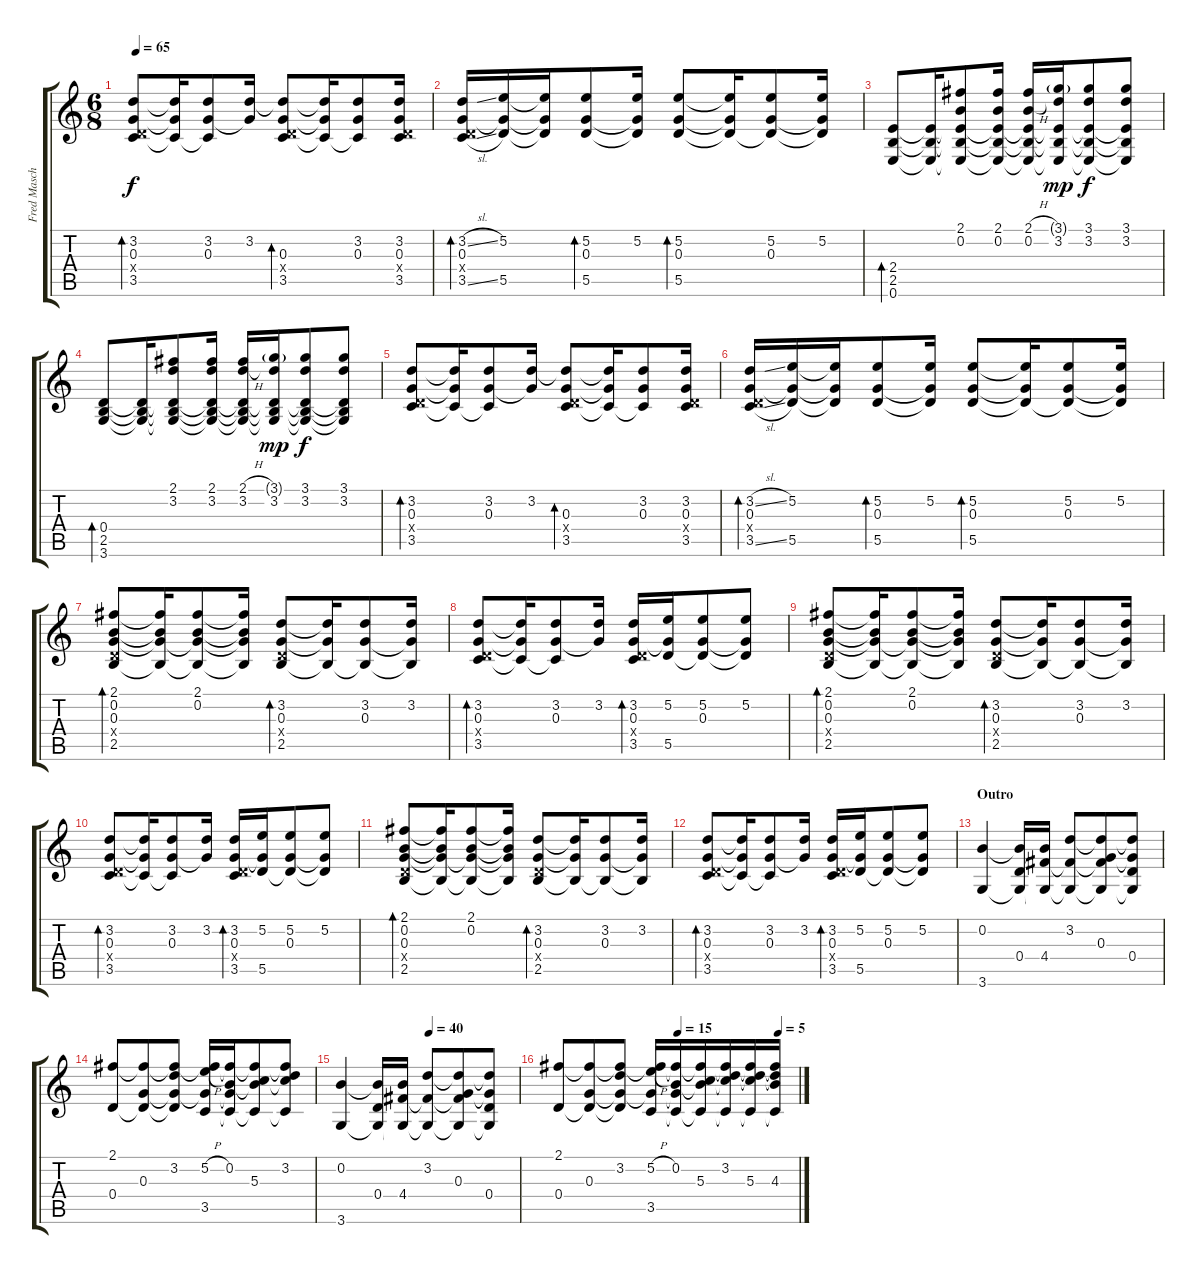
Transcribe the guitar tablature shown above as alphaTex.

\track ("Fred Mascherino (Acoustic Guitar)" "Fred Masch") {instrument acousticguitarsteel}
\staff {score tabs}
\tuning (E4 B3 G3 D3 A2 E2) {hide}
\ts (6 8)
\tempo 65
\clef g2
\ks c
(3.2 0.3 0.4{x} 3.5).8{bd 60 dy f} (3.2{t} 0.3{t} 3.5{t}).16 (3.2 0.3 3.5{t}).8 (3.2 0.3{t}).16 (3.2{t} 0.3 0.4{x} 3.5).8{bd 30} (3.2{t} 0.3{t} 3.5{t}).16 (3.2 0.3 3.5{t}).8 (3.2 0.3 0.4{x} 3.5).16 |
(3.2{sl} 0.3 0.4{x} 3.5{sl}).16{bd 30} (5.2 0.3{t} 5.5).16 (5.2{t} 0.3{t} 5.5{t}).16 (5.2 0.3 5.5).8{bd 30} (5.2 0.3{t} 5.5{t}).16 (5.2 0.3 5.5).8{bd 30} (5.2{t} 0.3{t} 5.5{t}).16 (5.2 0.3 5.5{t}).8 (5.2 0.3{t} 5.5{t}).16 |
(2.4 2.5 0.6).8{bd 30} (2.4{t} 2.5{t} 0.6{t}).16 (2.1 0.2 2.4{t} 2.5{t} 0.6{t}).8 (2.1 0.2 2.4{t} 2.5{t} 0.6{t}).16 (2.1{h} 0.2{h} 2.4{t} 2.5{t} 0.6{t}).16 (3.1{g} 3.2 2.4{t} 2.5{t} 0.6{t}).16{dy mp} (3.1 3.2 2.4{t} 2.5{t} 0.6{t}).8{dy f} (3.1 3.2 2.4{t} 2.5{t} 0.6{t}).8 |
(0.4 2.5 3.6).8{bd 30} (0.4{t} 2.5{t} 3.6{t}).16 (2.1 3.2 0.4{t} 2.5{t} 3.6{t}).8 (2.1 3.2 0.4{t} 2.5{t} 3.6{t}).16 (2.1{h} 3.2{h} 0.4{t} 2.5{t} 3.6{t}).16 (3.1{g} 3.2 0.4{t} 2.5{t} 3.6{t}).16{dy mp} (3.1 3.2 0.4{t} 2.5{t} 3.6{t}).8{dy f} (3.1 3.2 0.4{t} 2.5{t} 3.6{t}).8 |
(3.2 0.3 0.4{x} 3.5).8{bd 60} (3.2{t} 0.3{t} 3.5{t}).16 (3.2 0.3 3.5{t}).8 (3.2 0.3{t}).16 (3.2{t} 0.3 0.4{x} 3.5).8{bd 30} (3.2{t} 0.3{t} 3.5{t}).16 (3.2 0.3 3.5{t}).8 (3.2 0.3 0.4{x} 3.5).16 |
(3.2{sl} 0.3 0.4{x} 3.5{sl}).16{bd 30} (5.2 0.3{t} 5.5).16 (5.2{t} 0.3{t} 5.5{t}).16 (5.2 0.3 5.5).8{bd 30} (5.2 0.3{t} 5.5{t}).16 (5.2 0.3 5.5).8{bd 30} (5.2{t} 0.3{t} 5.5{t}).16 (5.2 0.3 5.5{t}).8 (5.2 0.3{t} 5.5{t}).16 |
(2.1 0.2 0.3 0.4{x} 2.5).8{bd 30} (2.1{t} 0.2{t} 0.3{t} 2.5{t}).16 (2.1 0.2 0.3{t} 2.5{t}).8 (2.1{t} 0.2{t} 0.3{t} 2.5{t}).16 (3.2 0.3 0.4{x} 2.5).8{bd 30} (3.2{t} 0.3{t} 2.5{t}).16 (3.2 0.3 2.5{t}).8 (3.2 0.3{t} 2.5{t}).16 |
(3.2 0.3 0.4{x} 3.5).8{bd 60} (3.2{t} 0.3{t} 3.5{t}).16 (3.2 0.3 3.5{t}).8 (3.2 0.3{t}).16 (3.2 0.3 0.4{x} 3.5).16{bd 30} (5.2 0.3{t} 5.5).16 (5.2 0.3 5.5{t}).8 (5.2 0.3{t} 5.5{t}).8 |
(2.1 0.2 0.3 0.4{x} 2.5).8{bd 30} (2.1{t} 0.2{t} 0.3{t} 2.5{t}).16 (2.1 0.2 0.3{t} 2.5{t}).8 (2.1{t} 0.2{t} 0.3{t} 2.5{t}).16 (3.2 0.3 0.4{x} 2.5).8{bd 30} (3.2{t} 0.3{t} 2.5{t}).16 (3.2 0.3 2.5{t}).8 (3.2 0.3{t} 2.5{t}).16 |
(3.2 0.3 0.4{x} 3.5).8{bd 60} (3.2{t} 0.3{t} 3.5{t}).16 (3.2 0.3 3.5{t}).8 (3.2 0.3{t}).16 (3.2 0.3 0.4{x} 3.5).16{bd 30} (5.2 0.3{t} 5.5).16 (5.2 0.3 5.5{t}).8 (5.2 0.3{t} 5.5{t}).8 |
(2.1 0.2 0.3 0.4{x} 2.5).8{bd 30} (2.1{t} 0.2{t} 0.3{t} 2.5{t}).16 (2.1 0.2 0.3{t} 2.5{t}).8 (2.1{t} 0.2{t} 0.3{t} 2.5{t}).16 (3.2 0.3 0.4{x} 2.5).8{bd 30} (3.2{t} 0.3{t} 2.5{t}).16 (3.2 0.3 2.5{t}).8 (3.2 0.3{t} 2.5{t}).16 |
(3.2 0.3 0.4{x} 3.5).8{bd 60} (3.2{t} 0.3{t} 3.5{t}).16 (3.2 0.3 3.5{t}).8 (3.2 0.3{t}).16 (3.2 0.3 0.4{x} 3.5).16{bd 30} (5.2 0.3{t} 5.5).16 (5.2 0.3 5.5{t}).8 (5.2 0.3{t} 5.5{t}).8 |
\section ("" "Outro")
(0.2 3.6).4 (0.2{t} 0.4 3.6{t}).16 (0.2{t} 4.4 3.6{t}).16 (3.2 4.4{t} 3.6{t}).8 (3.2{t} 0.3 4.4{t} 3.6{t}).8 (3.2{t} 0.3{t} 0.4 3.6{t}).8 |
(2.1 0.4).8 (2.1{t} 0.3 0.4{t}).8 (2.1{t} 3.2 0.3{t} 0.4{t}).8 (2.1{t} 5.2{h} 0.3{t} 3.5).16 (2.1{t} 0.2 0.3{t} 3.5{t}).16 (2.1{t} 0.2{t} 5.3 3.5{t}).8 (2.1{t} 3.2 5.3{t} 3.5{t}).8 |
\tempo (40 0.5)
(0.2 3.6).4 (0.2{t} 0.4 3.6{t}).16 (0.2{t} 4.4 3.6{t}).16 (3.2 4.4{t} 3.6{t}).8 (3.2{t} 0.3 4.4{t} 3.6{t}).8 (3.2{t} 0.3{t} 0.4 3.6{t}).8 |
\tempo (15 0.5)
\tempo (5 0.9166666666666666)
(2.1 0.4).8 (2.1{t} 0.3 0.4{t}).8 (2.1{t} 3.2 0.3{t} 0.4{t}).8 (2.1{t} 5.2{h} 0.3{t} 3.5).16 (2.1{t} 0.2 0.3{t} 3.5{t}).16 (2.1{t} 0.2{t} 5.3 3.5{t}).16 (2.1{t} 3.2 5.3{t} 3.5{t}).16 (2.1{t} 3.2{t} 5.3 3.5{t}).16 (2.1{t} 3.2{t} 4.3 3.5{t}).16
